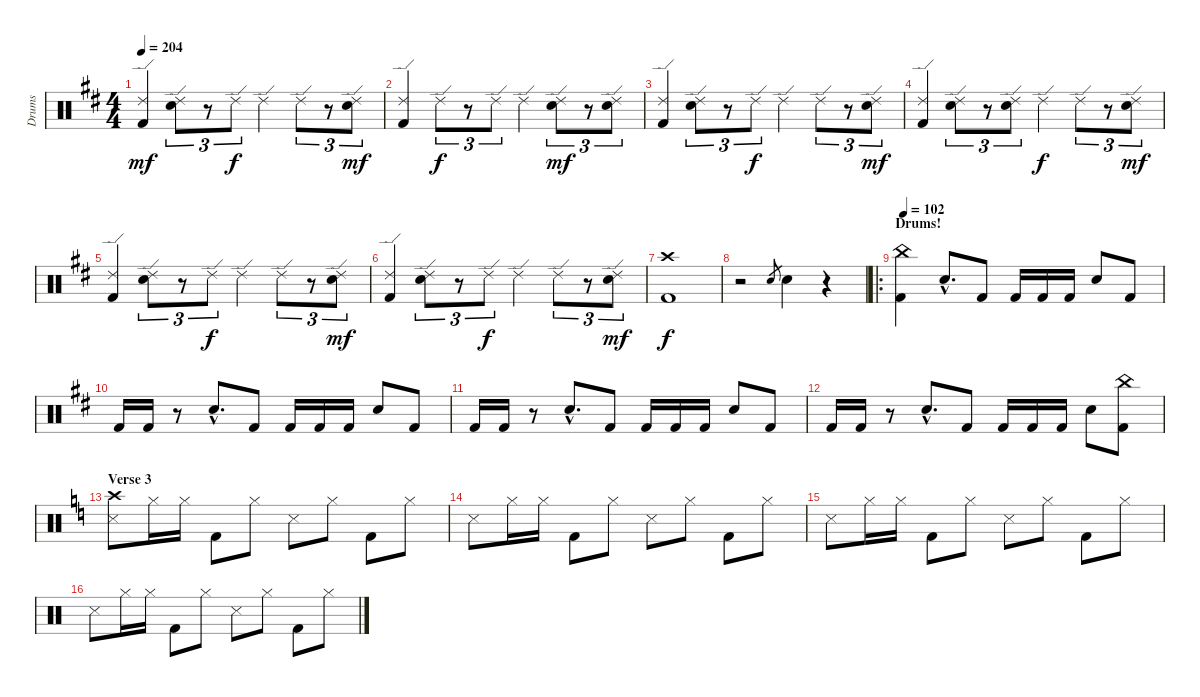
\track ("Drums" "Drums") {instrument percussion}
\staff {score}
\articulation defaults
\ts (4 4)
\tempo 204
\clef neutral
\ks d
("Ride (edge) 2" "Kick (hit) 2").4{dy mf} ("Ride (edge) 2" "Snare (hit) 2").8{tu (3 2)} r.8{tu (3 2)} "Ride (edge) 2".8{tu (3 2) dy f} "Ride (edge) 2".4 "Ride (edge) 2".8{tu (3 2)} r.8{tu (3 2)} ("Ride (edge) 2" "Snare (hit) 2").8{tu (3 2) dy mf} |
("Ride (edge) 2" "Kick (hit) 2").4 "Ride (edge) 2".8{tu (3 2) dy f} r.8{tu (3 2)} "Ride (edge) 2".8{tu (3 2)} "Ride (edge) 2".4 ("Ride (edge) 2" "Snare (hit) 2").8{tu (3 2) dy mf} r.8{tu (3 2)} ("Ride (edge) 2" "Snare (hit) 2").8{tu (3 2)} |
("Ride (edge) 2" "Kick (hit) 2").4 ("Ride (edge) 2" "Snare (hit) 2").8{tu (3 2)} r.8{tu (3 2)} "Ride (edge) 2".8{tu (3 2) dy f} "Ride (edge) 2".4 "Ride (edge) 2".8{tu (3 2)} r.8{tu (3 2)} ("Ride (edge) 2" "Snare (hit) 2").8{tu (3 2) dy mf} |
("Ride (edge) 2" "Kick (hit) 2").4 ("Ride (edge) 2" "Snare (hit) 2").8{tu (3 2)} r.8{tu (3 2)} ("Ride (edge) 2" "Snare (hit) 2").8{tu (3 2)} "Ride (edge) 2".4{dy f} "Ride (edge) 2".8{tu (3 2)} r.8{tu (3 2)} ("Ride (edge) 2" "Snare (hit) 2").8{tu (3 2) dy mf} |
("Ride (edge) 2" "Kick (hit) 2").4 ("Ride (edge) 2" "Snare (hit) 2").8{tu (3 2)} r.8{tu (3 2)} "Ride (edge) 2".8{tu (3 2) dy f} "Ride (edge) 2".4 "Ride (edge) 2".8{tu (3 2)} r.8{tu (3 2)} ("Ride (edge) 2" "Snare (hit) 2").8{tu (3 2) dy mf} |
("Ride (edge) 2" "Kick (hit) 2").4 ("Ride (edge) 2" "Snare (hit) 2").8{tu (3 2)} r.8{tu (3 2)} "Ride (edge) 2".8{tu (3 2) dy f} "Ride (edge) 2".4 "Ride (edge) 2".8{tu (3 2)} r.8{tu (3 2)} ("Ride (edge) 2" "Snare (hit) 2").8{tu (3 2) dy mf} |
("Crash high (hit)" "Kick (hit) 2").1{dy f} |
r.2 "Snare (hit) 2".8{gr} "Snare (hit) 2".4 r.4 |
\ro
\section ("" "Drums!")
\tempo 102
("China (hit)" "Kick (hit) 2").4 "Snare (hit) 2"{hac}.8{d} "Kick (hit) 2".8 "Kick (hit) 2".16 "Kick (hit) 2".16 "Kick (hit) 2".16 "Snare (hit) 2".8 "Kick (hit) 2".8 |
"Kick (hit) 2".16 "Kick (hit) 2".16 r.8 "Snare (hit) 2"{hac}.8{d} "Kick (hit) 2".8 "Kick (hit) 2".16 "Kick (hit) 2".16 "Kick (hit) 2".16 "Snare (hit) 2".8 "Kick (hit) 2".8 |
"Kick (hit) 2".16 "Kick (hit) 2".16 r.8 "Snare (hit) 2"{hac}.8{d} "Kick (hit) 2".8 "Kick (hit) 2".16 "Kick (hit) 2".16 "Kick (hit) 2".16 "Snare (hit) 2".8 "Kick (hit) 2".8 |
"Kick (hit) 2".16 "Kick (hit) 2".16 r.8 "Snare (hit) 2"{hac}.8{d} "Kick (hit) 2".8 "Kick (hit) 2".16 "Kick (hit) 2".16 "Kick (hit) 2".16 "Snare (hit) 2".8 ("China (hit)" "Kick (hit) 2").8 |
\section ("" "Verse 3")
\ks c
("Snare (side stick) 3" "Crash high (hit)").8 "Hi-Hat (closed)".16 "Hi-Hat (closed)".16 "Kick (hit) 2".8 "Hi-Hat (closed)".8 "Snare (side stick) 3".8 "Hi-Hat (closed)".8 "Kick (hit) 2".8 "Hi-Hat (closed)".8 |
"Snare (side stick) 3".8 "Hi-Hat (closed)".16 "Hi-Hat (closed)".16 "Kick (hit) 2".8 "Hi-Hat (closed)".8 "Snare (side stick) 3".8 "Hi-Hat (closed)".8 "Kick (hit) 2".8 "Hi-Hat (closed)".8 |
"Snare (side stick) 3".8 "Hi-Hat (closed)".16 "Hi-Hat (closed)".16 "Kick (hit) 2".8 "Hi-Hat (closed)".8 "Snare (side stick) 3".8 "Hi-Hat (closed)".8 "Kick (hit) 2".8 "Hi-Hat (closed)".8 |
"Snare (side stick) 3".8 "Hi-Hat (closed)".16 "Hi-Hat (closed)".16 "Kick (hit) 2".8 "Hi-Hat (closed)".8 "Snare (side stick) 3".8 "Hi-Hat (closed)".8 "Kick (hit) 2".8 "Hi-Hat (closed)".8
